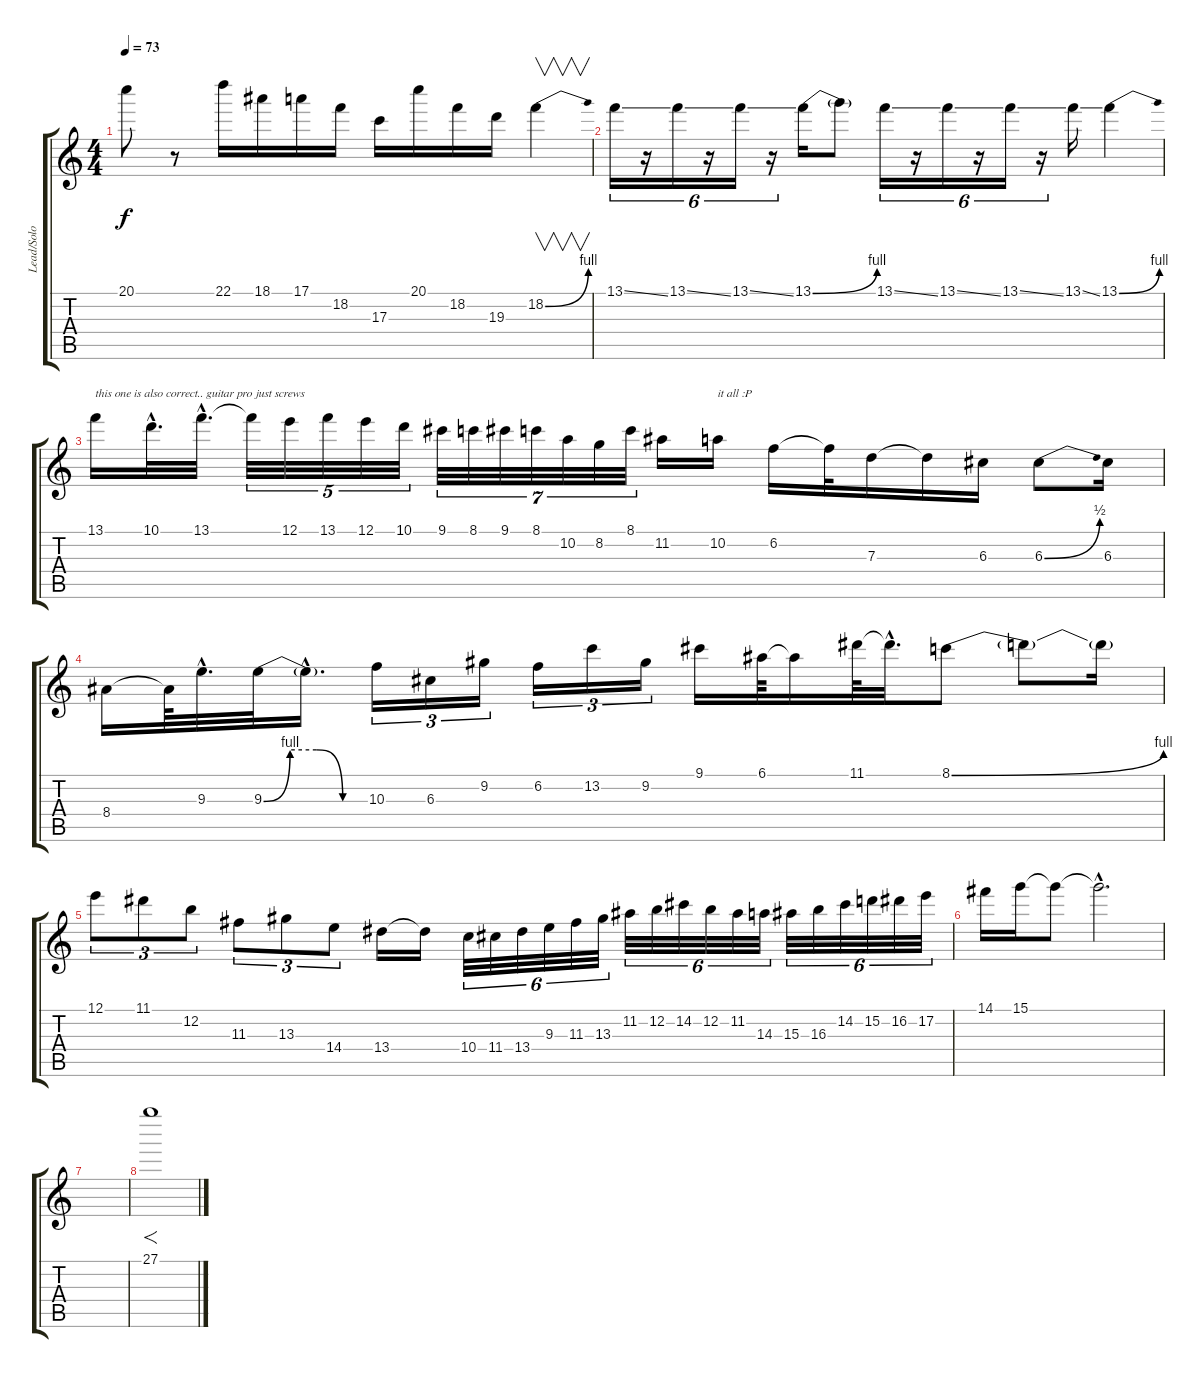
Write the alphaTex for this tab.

\track ("Lead/Solo Guitar" "Lead/Solo ") {instrument distortionguitar}
\staff {score tabs}
\tuning (E4 B3 G3 D3 A2 E2) {hide}
\ts (4 4)
\tempo 73
\clef g2
\ks c
20.1{t}.8{dy f} r.8 22.1.16 18.1.16 17.1.16 18.2.16 17.3.16 20.1.16 18.2.16 19.3.16 18.2{be (bend 0 0 60 4)}.4{v} |
13.1{ss}.16{tu (6 4)} r.16{tu (6 4)} 13.1{ss}.16{tu (6 4)} r.16{tu (6 4)} 13.1{ss}.16{tu (6 4)} r.16{tu (6 4)} 13.1{be (bend 0 0 60 4)}.16 13.1{t}.8 13.1{ss}.16{tu (6 4)} r.16{tu (6 4)} 13.1{ss}.16{tu (6 4)} r.16{tu (6 4)} 13.1{ss}.16{tu (6 4)} r.16{tu (6 4)} 13.1{ss}.16 13.1{be (bend 0 0 60 4)}.4 |
13.1.16{txt "this one is also correct.. guitar pro just screws"} 10.1{hac}.32{d} 13.1{hac}.32{d} 13.1{t}.32{tu (5 4)} 12.1.32{tu (5 4)} 13.1.32{tu (5 4)} 12.1.32{tu (5 4)} 10.1.32{tu (5 4)} 9.1.32{tu (7 4)} 8.1.32{tu (7 4)} 9.1.32{tu (7 4)} 8.1.32{tu (7 4)} 10.2.32{tu (7 4)} 8.2.32{tu (7 4)} 8.1.32{tu (7 4)} 11.2.16 10.2.16{txt "it all :P"} 6.2.16 6.2{t}.32 7.3.16 7.3{t}.16 6.3.16 6.3{be (bend 0 0 60 2)}.8 6.3.16 |
8.4.16 8.4{t}.64 9.3{hac}.32{d} 9.3{be (custom 0 0 15 4 30 4 45 0 60 0)}.32 9.3{hac t}.16{d} 10.3.16{tu (3 2)} 6.3.16{tu (3 2)} 9.2.16{tu (3 2)} 6.2.16{tu (3 2)} 13.2.16{tu (3 2)} 9.2.16{tu (3 2)} 9.1.16 6.1.64 6.1{t}.16 11.1.64 11.1{hac t}.32{d} 8.1{be (bend 0 0 60 4)}.8 8.1{t}.8 8.1{t}.16 |
12.1.8{tu (3 2)} 11.1.8{tu (3 2)} 12.2.8{tu (3 2)} 11.3.8{tu (3 2)} 13.3.8{tu (3 2)} 14.4.8{tu (3 2)} 13.4.16 13.4{t}.16 10.4.32{tu (6 4)} 11.4.32{tu (6 4)} 13.4.32{tu (6 4)} 9.3.32{tu (6 4)} 11.3.32{tu (6 4)} 13.3.32{tu (6 4)} 11.2.32{tu (6 4)} 12.2.32{tu (6 4)} 14.2.32{tu (6 4)} 12.2.32{tu (6 4)} 11.2.32{tu (6 4)} 14.3.32{tu (6 4)} 15.3.32{tu (6 4)} 16.3.32{tu (6 4)} 14.2.32{tu (6 4)} 15.2.32{tu (6 4)} 16.2.32{tu (6 4)} 17.2.32{tu (6 4)} |
14.1.16 15.1.16 15.1{t}.8 15.1{hac t}.2{d} |
|
27.1.1{f}
